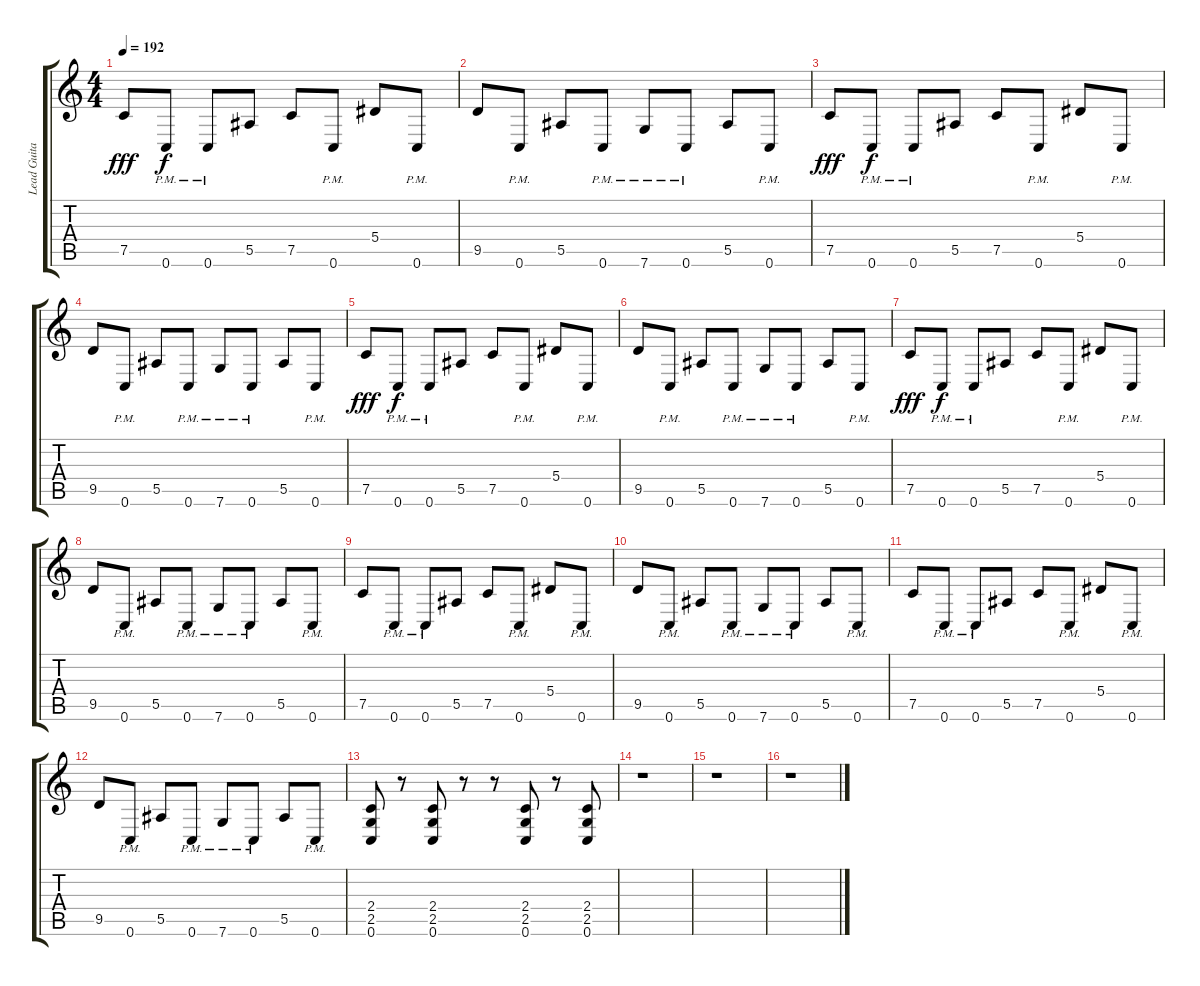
\track ("Lead Guitar" "Lead Guita") {instrument distortionguitar}
\staff {score tabs}
\tuning (C4 G3 Eb3 Bb2 F2 C2) {hide}
\ts (4 4)
\tempo 192
\clef g2
\ks c
7.5.8{dy fff} 0.6{pm}.8{dy f} 0.6{pm}.8 5.5.8 7.5.8 0.6{pm}.8 5.4.8 0.6{pm}.8 |
9.5.8 0.6{pm}.8 5.5.8 0.6{pm}.8 7.6{pm}.8 0.6{pm}.8 5.5.8 0.6{pm}.8 |
7.5.8{dy fff} 0.6{pm}.8{dy f} 0.6{pm}.8 5.5.8 7.5.8 0.6{pm}.8 5.4.8 0.6{pm}.8 |
9.5.8 0.6{pm}.8 5.5.8 0.6{pm}.8 7.6{pm}.8 0.6{pm}.8 5.5.8 0.6{pm}.8 |
7.5.8{dy fff} 0.6{pm}.8{dy f} 0.6{pm}.8 5.5.8 7.5.8 0.6{pm}.8 5.4.8 0.6{pm}.8 |
9.5.8 0.6{pm}.8 5.5.8 0.6{pm}.8 7.6{pm}.8 0.6{pm}.8 5.5.8 0.6{pm}.8 |
7.5.8{dy fff} 0.6{pm}.8{dy f} 0.6{pm}.8 5.5.8 7.5.8 0.6{pm}.8 5.4.8 0.6{pm}.8 |
9.5.8 0.6{pm}.8 5.5.8 0.6{pm}.8 7.6{pm}.8 0.6{pm}.8 5.5.8 0.6{pm}.8 |
7.5.8 0.6{pm}.8 0.6{pm}.8 5.5.8 7.5.8 0.6{pm}.8 5.4.8 0.6{pm}.8 |
9.5.8 0.6{pm}.8 5.5.8 0.6{pm}.8 7.6{pm}.8 0.6{pm}.8 5.5.8 0.6{pm}.8 |
7.5.8 0.6{pm}.8 0.6{pm}.8 5.5.8 7.5.8 0.6{pm}.8 5.4.8 0.6{pm}.8 |
9.5.8 0.6{pm}.8 5.5.8 0.6{pm}.8 7.6{pm}.8 0.6{pm}.8 5.5.8 0.6{pm}.8 |
(2.4 2.5 0.6).8{volume 13 instrument distortionguitar} r.8 (2.4 2.5 0.6).8 r.8 r.8 (2.4 2.5 0.6).8 r.8 (2.4 2.5 0.6).8 |
r.1 |
r.1 |
r.1
